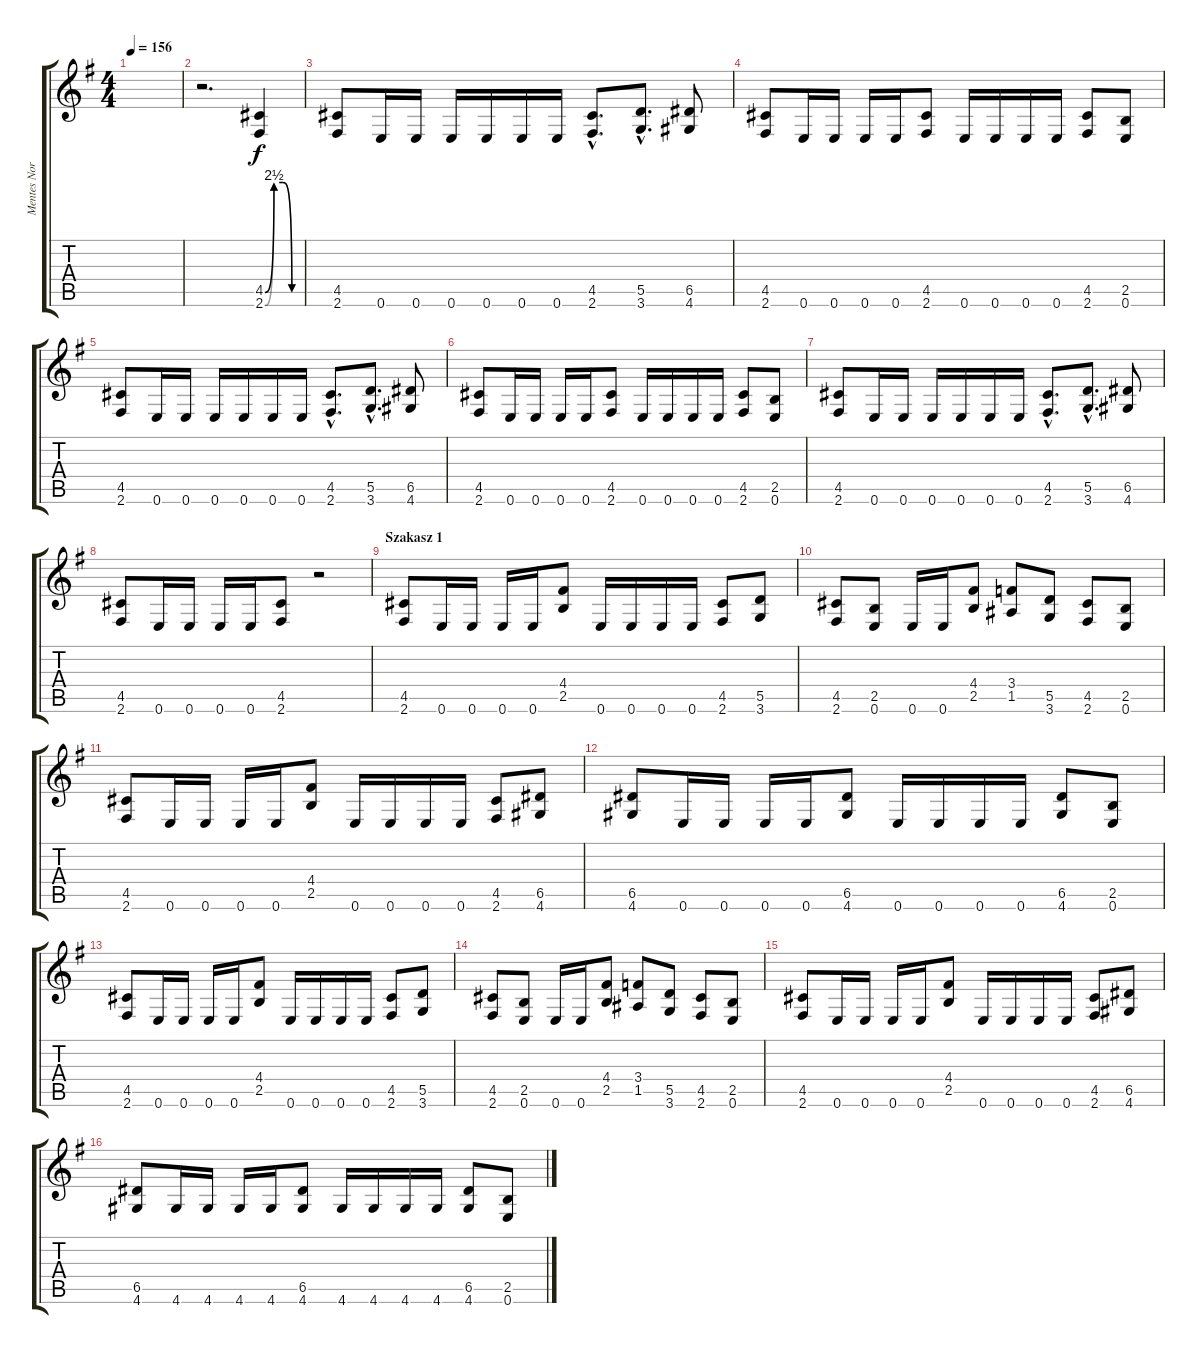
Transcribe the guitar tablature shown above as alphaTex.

\track ("Mentes Norbert" "Mentes Nor") {instrument overdrivenguitar}
\staff {score tabs}
\tuning (E4 B3 G3 D3 A2 E2) {hide}
\ts (4 4)
\tempo 156
\clef g2
\ks eminor
|
r.2{d} (4.5{be (custom 0 0 15 10 30 10 45 0 60 0)} 2.6{be (custom 0 0 15 10 30 10 45 0 60 0)}).4 |
(4.5 2.6).8 0.6.16 0.6.16 0.6.16 0.6.16 0.6.16 0.6.16 (4.5{hac} 2.6{hac}).8{d} (5.5{hac} 3.6{hac}).8{d} (6.5 4.6).8 |
(4.5 2.6).8 0.6.16 0.6.16 0.6.16 0.6.16 (4.5 2.6).8 0.6.16 0.6.16 0.6.16 0.6.16 (4.5 2.6).8 (2.5 0.6).8 |
(4.5 2.6).8 0.6.16 0.6.16 0.6.16 0.6.16 0.6.16 0.6.16 (4.5{hac} 2.6{hac}).8{d} (5.5{hac} 3.6{hac}).8{d} (6.5 4.6).8 |
(4.5 2.6).8 0.6.16 0.6.16 0.6.16 0.6.16 (4.5 2.6).8 0.6.16 0.6.16 0.6.16 0.6.16 (4.5 2.6).8 (2.5 0.6).8 |
(4.5 2.6).8 0.6.16 0.6.16 0.6.16 0.6.16 0.6.16 0.6.16 (4.5{hac} 2.6{hac}).8{d} (5.5{hac} 3.6{hac}).8{d} (6.5 4.6).8 |
(4.5 2.6).8 0.6.16 0.6.16 0.6.16 0.6.16 (4.5 2.6).8 r.2 |
\section ("" "Szakasz 1")
(4.5 2.6).8 0.6.16 0.6.16 0.6.16 0.6.16 (4.4 2.5).8 0.6.16 0.6.16 0.6.16 0.6.16 (4.5 2.6).8 (5.5 3.6).8 |
(4.5 2.6).8 (2.5 0.6).8 0.6.16 0.6.16 (4.4 2.5).8 (3.4 1.5).8 (5.5 3.6).8 (4.5 2.6).8 (2.5 0.6).8 |
(4.5 2.6).8 0.6.16 0.6.16 0.6.16 0.6.16 (4.4 2.5).8 0.6.16 0.6.16 0.6.16 0.6.16 (4.5 2.6).8 (6.5 4.6).8 |
(6.5 4.6).8 0.6.16 0.6.16 0.6.16 0.6.16 (6.5 4.6).8 0.6.16 0.6.16 0.6.16 0.6.16 (6.5 4.6).8 (2.5 0.6).8 |
(4.5 2.6).8 0.6.16 0.6.16 0.6.16 0.6.16 (4.4 2.5).8 0.6.16 0.6.16 0.6.16 0.6.16 (4.5 2.6).8 (5.5 3.6).8 |
(4.5 2.6).8 (2.5 0.6).8 0.6.16 0.6.16 (4.4 2.5).8 (3.4 1.5).8 (5.5 3.6).8 (4.5 2.6).8 (2.5 0.6).8 |
(4.5 2.6).8 0.6.16 0.6.16 0.6.16 0.6.16 (4.4 2.5).8 0.6.16 0.6.16 0.6.16 0.6.16 (4.5 2.6).8 (6.5 4.6).8 |
(6.5 4.6).8 4.6.16 4.6.16 4.6.16 4.6.16 (6.5 4.6).8 4.6.16 4.6.16 4.6.16 4.6.16 (6.5 4.6).8 (2.5 0.6).8
